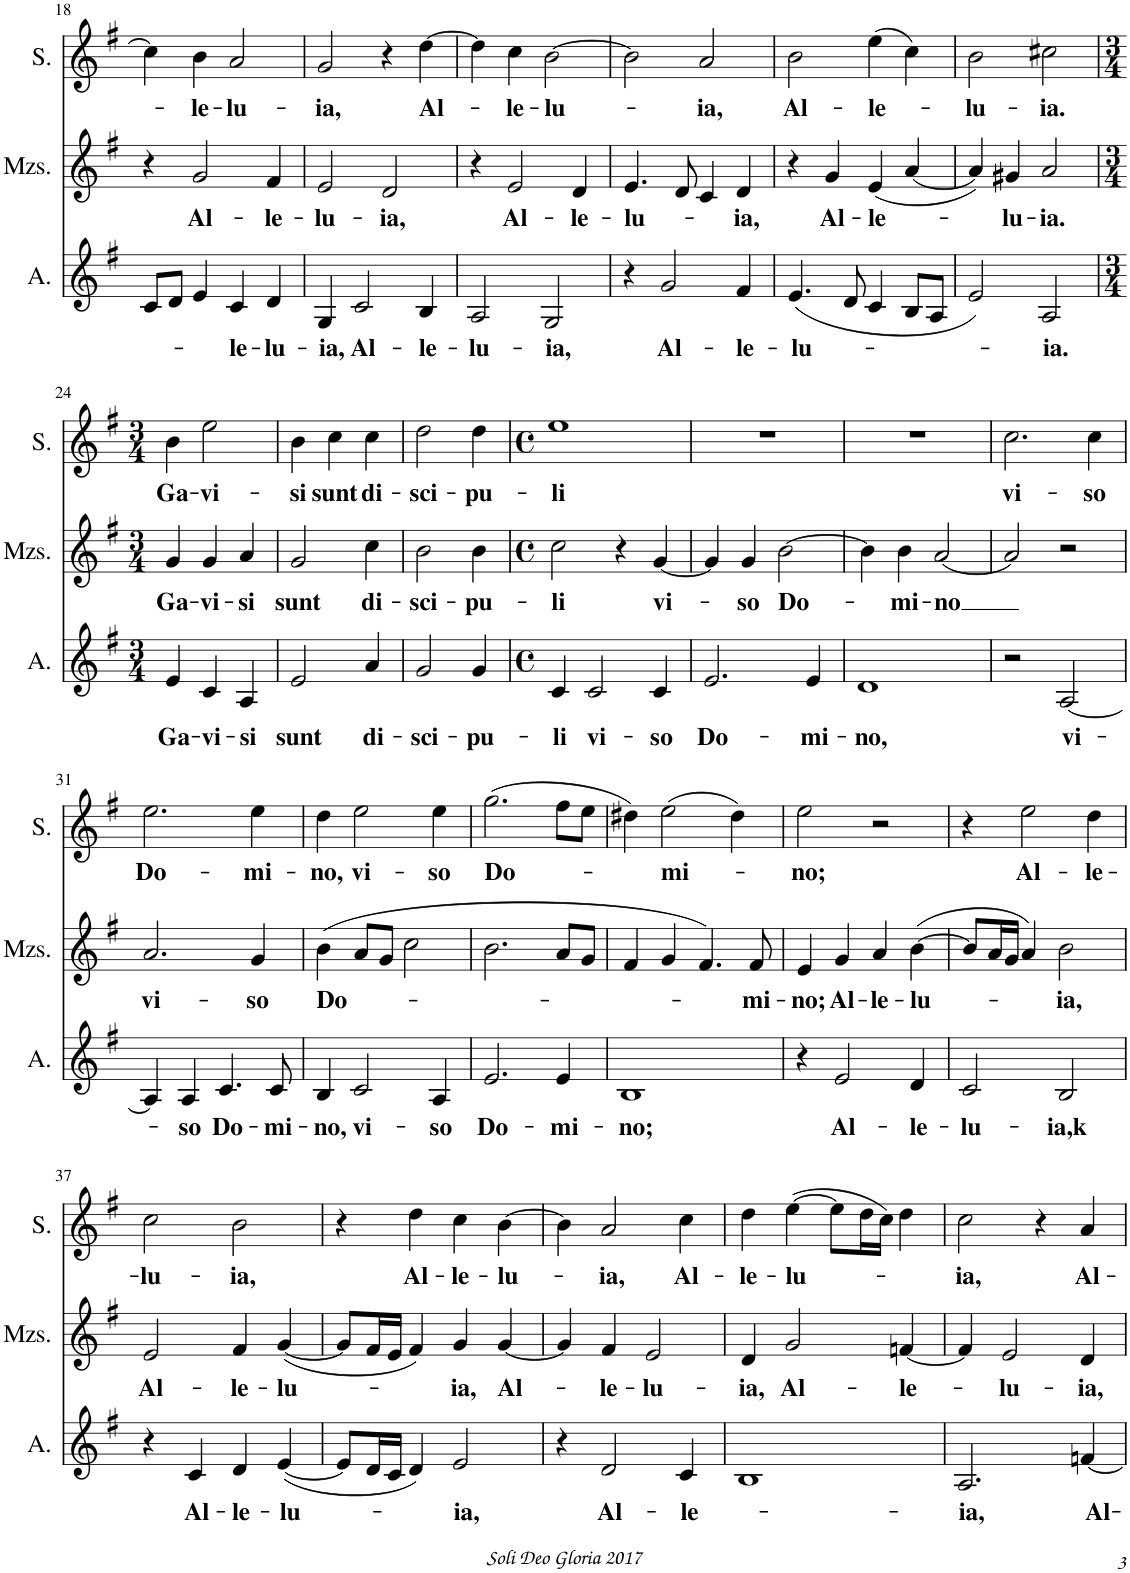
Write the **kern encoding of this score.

**kern	**text	**kern	**text	**kern	**text
*part3	*part3	*part2	*part2	*part1	*part1
*staff3	*staff3	*staff2	*staff2	*staff1	*staff1
*I"Alto	*	*I"Mezzo-soprano	*	*I"Soprano	*
*I'A.	*	*I'Mzs.	*	*I'S.	*
!!LO:PB:g=z
*clefG2	*	*clefG2	*	*clefG2	*
*k[f#]	*	*k[f#]	*	*k[f#]	*
*M4/4	*	*M4/4	*	*M4/4	*
=18	=18	=18	=18	=18	=18
8c/L	.	4r	.	4cc\]	.
8d/J	.	.	.	.	.
!	!	!	!LO:LY:b	!	!LO:LY:b
4e/	.	2g/	Al-	4b\	-le-
!	!LO:LY:b	!	!	!	!LO:LY:b
4c/	-le-	.	.	2a/	-lu-
!	!LO:LY:b	!	!LO:LY:b	!	!
4d/	-lu-	4f#/	-le-	.	.
=19	=19	=19	=19	=19	=19
!	!LO:LY:b	!	!LO:LY:b	!	!LO:LY:b
4G/	-ia,	2e/	-lu-	2g/	-ia,
!	!LO:LY:b	!	!	!	!
2c/	Al-	.	.	.	.
!	!	!	!LO:LY:b	!	!
.	.	2d/	-ia,	4r	.
!	!LO:LY:b	!	!	!	!LO:LY:b
4B/	-le-	.	.	[4dd\	Al-
=20	=20	=20	=20	=20	=20
!	!LO:LY:b	!	!	!	!
2A/	-lu-	4r	.	4dd\]	.
!	!	!	!LO:LY:b	!	!LO:LY:b
.	.	2e/	Al-	4cc\	-le-
!	!LO:LY:b	!	!	!	!LO:LY:b
2G/	-ia,	.	.	[2b\	-lu-
!	!	!	!LO:LY:b	!	!
.	.	4d/	-le-	.	.
=21	=21	=21	=21	=21	=21
!	!	!	!LO:LY:b	!	!
4r	.	4.e/	-lu-	2b\]	.
!	!LO:LY:b	!	!	!	!
2g/	Al-	.	.	.	.
.	.	8d/	.	.	.
!	!	!	!	!	!LO:LY:b
.	.	4c/	.	2a/	-ia,
!	!LO:LY:b	!	!LO:LY:b	!	!
4f#/	-le-	4d/	-ia,	.	.
=22	=22	=22	=22	=22	=22
!	!LO:LY:b	!	!	!	!LO:LY:b
(4.e/	-lu-	4r	.	2b\	Al-
!	!	!	!LO:LY:b	!	!
.	.	4g/	Al-	.	.
8d/	.	.	.	.	.
!	!	!	!LO:LY:b	!	!LO:LY:b
4c/	.	(4e/	-le-	(4ee\	-le-
8B/L	.	[4a/	.	4cc\)	.
8A/J	.	.	.	.	.
=23	=23	=23	=23	=23	=23
!	!	!	!	!	!LO:LY:b
2e/)	.	4a/])	.	2b\	-lu-
!	!	!	!LO:LY:b	!	!
.	.	4g#X/	-lu-	.	.
!	!LO:LY:b	!	!LO:LY:b	!	!LO:LY:b
2A/	-ia.	2a/	-ia.	2cc#X\	-ia.
!!LO:LB:g=z
=24	=24	=24	=24	=24	=24
*M3/4	*	*M3/4	*	*M3/4	*
!	!LO:LY:b	!	!LO:LY:b	!	!LO:LY:b
4e/	Ga-	4g/	Ga-	4b\	Ga-
!	!LO:LY:b	!	!LO:LY:b	!	!LO:LY:b
4c/	-vi-	4g/	-vi-	2ee\	-vi-
!	!LO:LY:b	!	!LO:LY:b	!	!
4A/	-si	4a/	-si	.	.
=25	=25	=25	=25	=25	=25
!	!LO:LY:b	!	!LO:LY:b	!	!LO:LY:b
2e/	sunt	2g/	sunt	4b\	-si
!	!	!	!	!	!LO:LY:b
.	.	.	.	4cc\	sunt
!	!LO:LY:b	!	!LO:LY:b	!	!LO:LY:b
4a/	di-	4cc\	di-	4cc\	di-
=26	=26	=26	=26	=26	=26
!	!LO:LY:b	!	!LO:LY:b	!	!LO:LY:b
2g/	-sci-	2b\	-sci-	2dd\	-sci-
!	!LO:LY:b	!	!LO:LY:b	!	!LO:LY:b
4g/	-pu-	4b\	-pu-	4dd\	-pu-
=27	=27	=27	=27	=27	=27
*M4/4	*	*M4/4	*	*M4/4	*
*met(c)	*	*met(c)	*	*met(c)	*
!	!LO:LY:b	!	!LO:LY:b	!	!LO:LY:b
4c/	-li	2cc\	-li	1ee	-li
!	!LO:LY:b	!	!	!	!
2c/	vi-	.	.	.	.
.	.	4r	.	.	.
!	!LO:LY:b	!	!LO:LY:b	!	!
4c/	-so	[4g/	vi-	.	.
=28	=28	=28	=28	=28	=28
!	!LO:LY:b	!	!	!	!
2.e/	Do-	4g/]	.	1r	.
!	!	!	!LO:LY:b	!	!
.	.	4g/	-so	.	.
!	!	!	!LO:LY:b	!	!
.	.	[2b\	Do-	.	.
!	!LO:LY:b	!	!	!	!
4e/	-mi-	.	.	.	.
=29	=29	=29	=29	=29	=29
!	!LO:LY:b	!	!	!	!
1d	-no,	4b\]	.	1r	.
!	!	!	!LO:LY:b	!	!
.	.	4b\	-mi-	.	.
!	!	!	!LO:LY:b	!	!
.	.	[2a/	-no	.	.
=30	=30	=30	=30	=30	=30
!	!	!	!	!	!LO:LY:b
2r	.	2a/]	.	2.cc\	vi-
!	!LO:LY:b	!	!	!	!
[2A/	vi-	2r	.	.	.
!	!	!	!	!	!LO:LY:b
.	.	.	.	4cc\	-so
!!LO:LB:g=z
=31	=31	=31	=31	=31	=31
!	!	!	!LO:LY:b	!	!LO:LY:b
4A/]	.	2.a/	vi-	2.ee\	Do-
!	!LO:LY:b	!	!	!	!
4A/	-so	.	.	.	.
!	!LO:LY:b	!	!	!	!
4.c/	Do-	.	.	.	.
!	!	!	!LO:LY:b	!	!LO:LY:b
.	.	4g/	-so	4ee\	-mi-
!	!LO:LY:b	!	!	!	!
8c/	-mi-	.	.	.	.
=32	=32	=32	=32	=32	=32
!	!LO:LY:b	!	!LO:LY:b	!	!LO:LY:b
4B/	-no,	(4b\	Do-	4dd\	-no,
!	!LO:LY:b	!	!	!	!LO:LY:b
2c/	vi-	8a/L	.	2ee\	vi-
.	.	8g/J	.	.	.
.	.	2cc\	.	.	.
!	!LO:LY:b	!	!	!	!LO:LY:b
4A/	-so	.	.	4ee\	-so
=33	=33	=33	=33	=33	=33
!	!LO:LY:b	!	!	!	!LO:LY:b
2.e/	Do-	2.b\	.	(2.gg\	Do-
!	!LO:LY:b	!	!	!	!
4e/	-mi-	8a/L	.	8ff#\L	.
.	.	8g/J	.	8ee\J	.
=34	=34	=34	=34	=34	=34
!	!LO:LY:b	!	!	!	!
1B	-no;	4f#/	.	4dd#X\)	.
!	!	!	!	!	!LO:LY:b
.	.	4g/	.	(2ee\	-mi-
.	.	4.f#/)	.	.	.
.	.	.	.	4dd#\)	.
!	!	!	!LO:LY:b	!	!
.	.	8f#/	-mi-	.	.
=35	=35	=35	=35	=35	=35
!	!	!	!LO:LY:b	!	!LO:LY:b
4r	.	4e/	-no;	2ee\	-no;
!	!LO:LY:b	!	!LO:LY:b	!	!
2e/	Al-	4g/	Al-	.	.
!	!	!	!LO:LY:b	!	!
.	.	4a/	-le-	2r	.
!	!LO:LY:b	!	!LO:LY:b	!	!
4d/	-le-	([4b\	-lu-	.	.
=36	=36	=36	=36	=36	=36
!	!LO:LY:b	!	!	!	!
2c/	-lu-	8b/L]	.	4r	.
.	.	16a/L	.	.	.
.	.	16g/JJ	.	.	.
!	!	!	!	!	!LO:LY:b
.	.	4a/)	.	2ee\	Al-
!	!LO:LY:b	!	!LO:LY:b	!	!
2B/	-ia,k	2b\	-ia,	.	.
!	!	!	!	!	!LO:LY:b
.	.	.	.	4dd\	-le-
!!LO:LB:g=z
=37	=37	=37	=37	=37	=37
!	!	!	!LO:LY:b	!	!LO:LY:b
4r	.	2e/	Al-	2cc\	-lu-
!	!LO:LY:b	!	!	!	!
4c/	Al-	.	.	.	.
!	!LO:LY:b	!	!LO:LY:b	!	!LO:LY:b
4d/	-le-	4f#/	-le-	2b\	-ia,
!	!LO:LY:b	!	!LO:LY:b	!	!
([4e/	-lu-	([4g/	-lu-	.	.
=38	=38	=38	=38	=38	=38
8e/L]	.	8g/L]	.	4r	.
16d/L	.	16f#/L	.	.	.
16c/JJ	.	16e/JJ	.	.	.
!	!	!	!	!	!LO:LY:b
4d/)	.	4f#/)	.	4dd\	Al-
!	!LO:LY:b	!	!LO:LY:b	!	!LO:LY:b
2e/	-ia,	4g/	-ia,	4cc\	-le-
!	!	!	!LO:LY:b	!	!LO:LY:b
.	.	[4g/	Al-	[4b\	-lu-
=39	=39	=39	=39	=39	=39
4r	.	4g/]	.	4b\]	.
!	!LO:LY:b	!	!LO:LY:b	!	!LO:LY:b
2d/	Al-	4f#/	-le-	2a/	-ia,
!	!	!	!LO:LY:b	!	!
.	.	2e/	-lu-	.	.
!	!LO:LY:b	!	!	!	!LO:LY:b
4c/	-le-	.	.	4cc\	Al-
=40	=40	=40	=40	=40	=40
!	!	!	!LO:LY:b	!	!LO:LY:b
1B	.	4d/	-ia,	4dd\	-le-
!	!	!	!LO:LY:b	!	!LO:LY:b
.	.	2g/	Al-	([4ee\	-lu-
.	.	.	.	8ee\L]	.
.	.	.	.	16dd\L	.
.	.	.	.	16cc\JJ)	.
!	!	!	!LO:LY:b	!	!
.	.	[4fn/	-le-	4dd\	.
=41	=41	=41	=41	=41	=41
!	!LO:LY:b	!	!	!	!LO:LY:b
2.A/	-ia,	4f/]	.	2cc\	-ia,
!	!	!	!LO:LY:b	!	!
.	.	2e/	-lu-	.	.
.	.	.	.	4r	.
!	!LO:LY:b	!	!LO:LY:b	!	!LO:LY:b
[4fn/	Al-	4d/	-ia,	4a/	Al-
=	=	=	=	=	=
*-	*-	*-	*-	*-	*-
